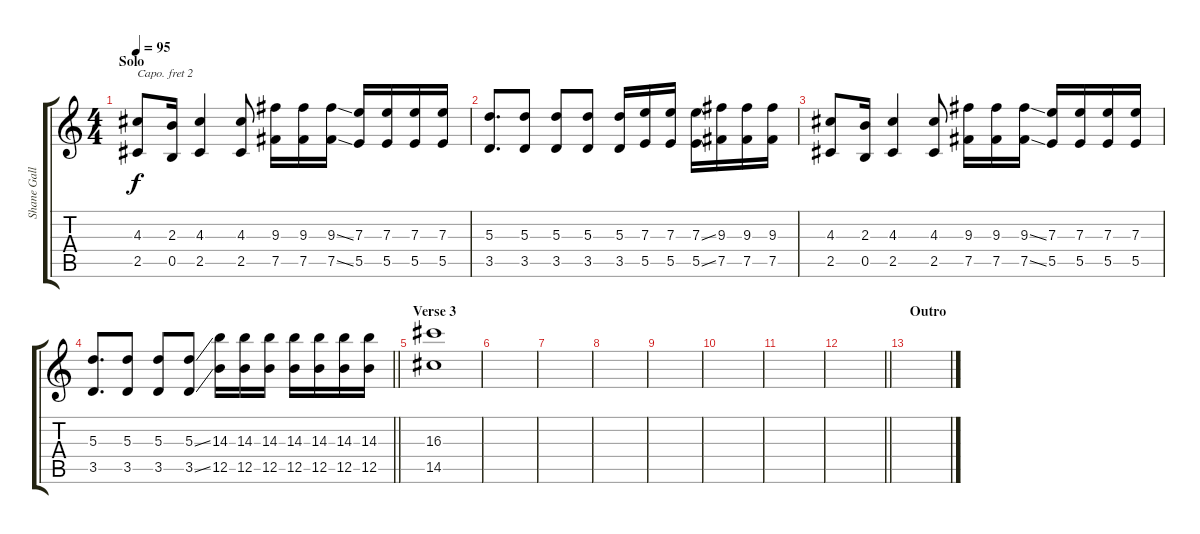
\track ("Shane Gallagher [Solo]" "Shane Gall") {instrument overdrivenguitar}
\staff {score tabs}
\capo 2
\tuning (E4 B3 G3 D3 A2 E2) {hide}
\ts (4 4)
\section ("" "Solo")
\tempo 95
\clef g2
\ks c
(4.3 2.5).8{dy f} (2.3 0.5).16 (4.3 2.5).4 (4.3 2.5).8 (9.3 7.5).16 (9.3 7.5).16 (9.3{ss} 7.5{ss}).16 (7.3 5.5).16 (7.3 5.5).16 (7.3 5.5).16 (7.3 5.5).16 |
(5.3 3.5).8{d} (5.3 3.5).8 (5.3 3.5).8 (5.3 3.5).8 (5.3 3.5).16 (7.3 5.5).16 (7.3 5.5).16 (7.3{ss} 5.5{ss}).16 (9.3 7.5).16 (9.3 7.5).16 (9.3 7.5).16 |
(4.3 2.5).8 (2.3 0.5).16 (4.3 2.5).4 (4.3 2.5).8 (9.3 7.5).16 (9.3 7.5).16 (9.3{ss} 7.5{ss}).16 (7.3 5.5).16 (7.3 5.5).16 (7.3 5.5).16 (7.3 5.5).16 |
\barLineRight lightlight
(5.3 3.5).8{d} (5.3 3.5).8 (5.3 3.5).8 (5.3{ss} 3.5{ss}).8 (14.3 12.5).16 (14.3 12.5).16 (14.3 12.5).16 (14.3 12.5).16 (14.3 12.5).16 (14.3 12.5).16 (14.3 12.5).16 |
\section ("" "Verse 3")
(16.3 14.5).1 |
|
|
|
|
|
|
\barLineRight lightlight
|
\section ("" "Outro")
